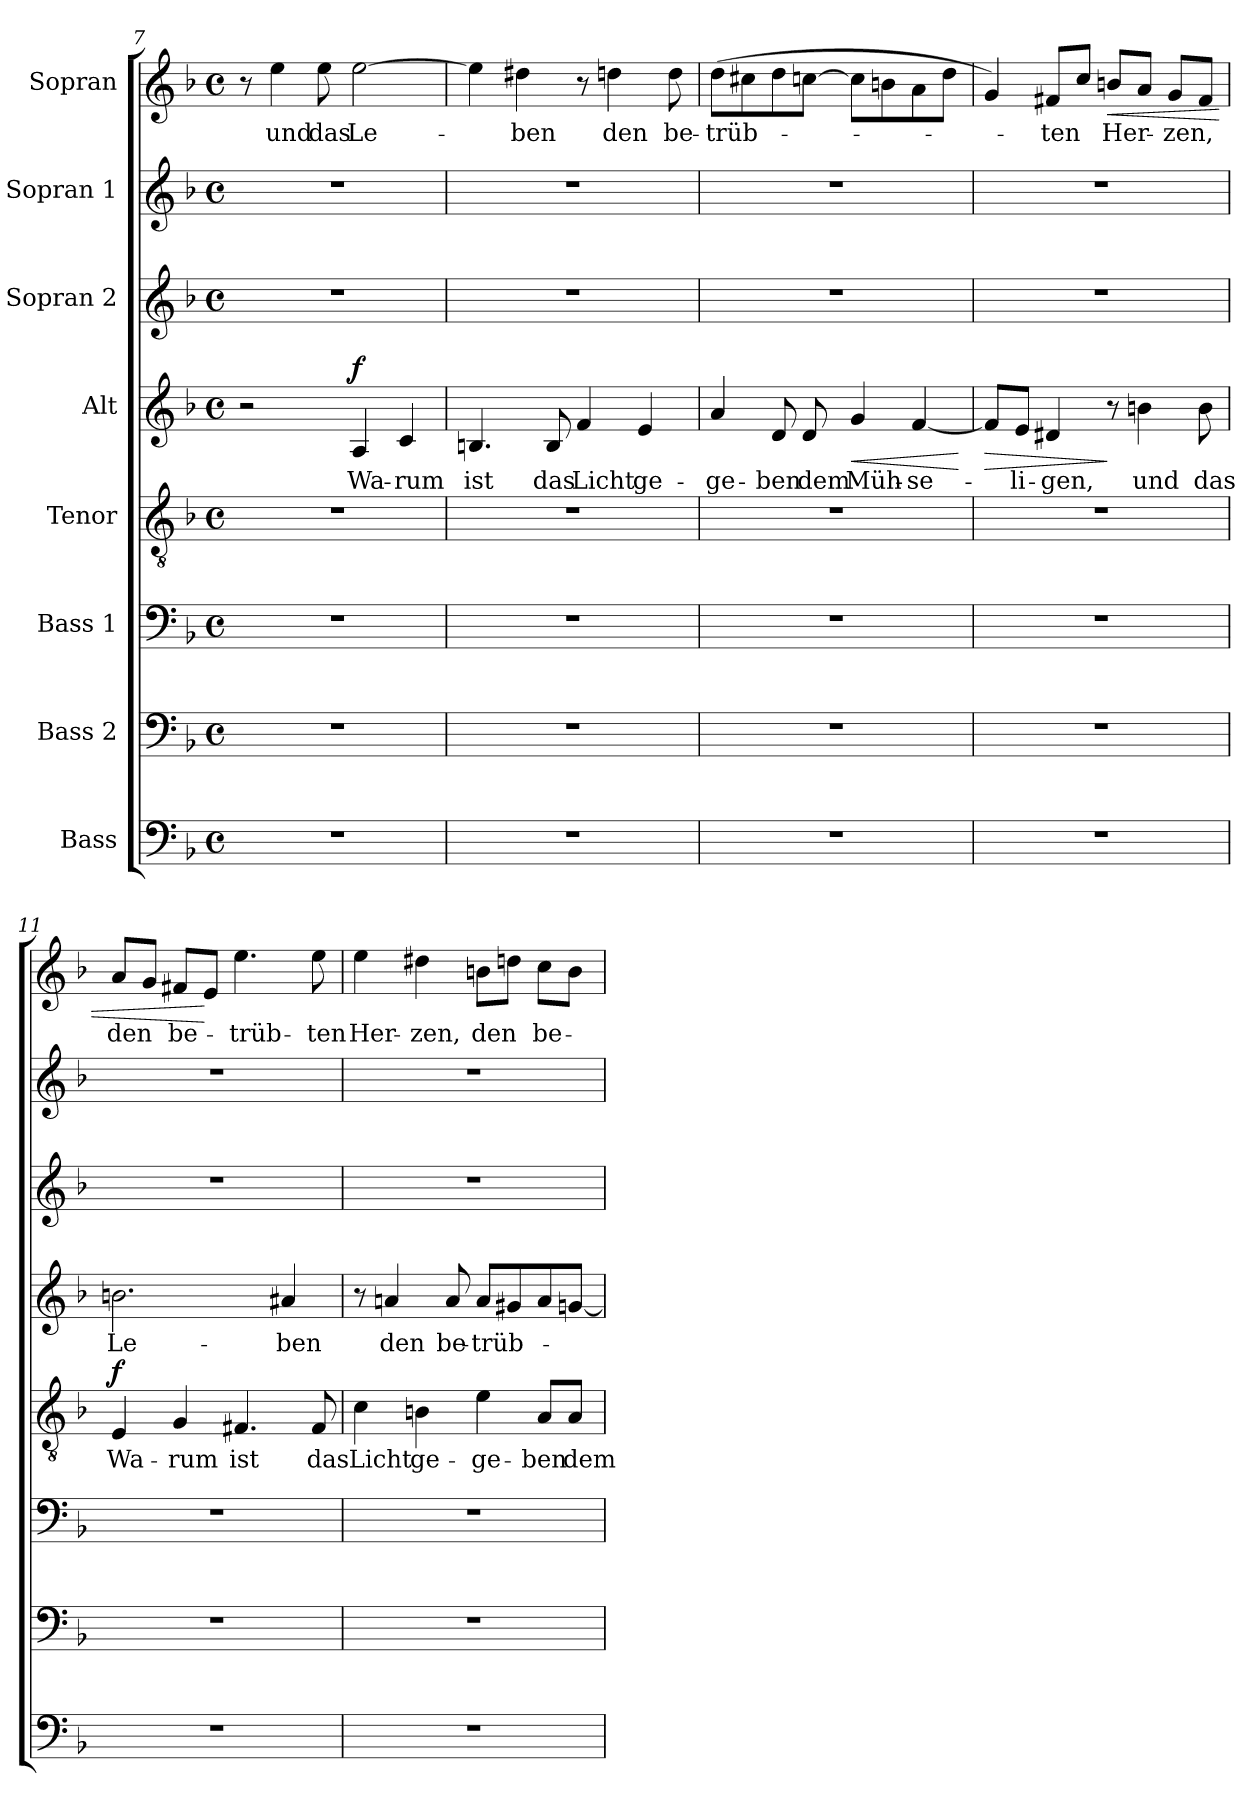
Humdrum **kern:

**kern	**kern	**kern	**kern	**text	**dynam	**kern	**text	**dynam	**kern	**kern	**kern	**text	**dynam
*part8	*part7	*part6	*part5	*part5	*part5	*part4	*part4	*part4	*part3	*part2	*part1	*part1	*part1
*staff8	*staff7	*staff6	*staff5	*staff5	*staff5	*staff4	*staff4	*staff4	*staff3	*staff2	*staff1	*staff1	*staff1
*I"Bass	*I"Bass 2	*I"Bass 1	*I"Tenor	*	*	*I"Alt	*	*	*I"Sopran 2	*I"Sopran 1	*I"Sopran	*	*
*clefF4	*clefF4	*clefF4	*clefGv2	*	*	*clefG2	*	*	*clefG2	*clefG2	*clefG2	*	*
*k[b-]	*k[b-]	*k[b-]	*k[b-]	*	*	*k[b-]	*	*	*k[b-]	*k[b-]	*k[b-]	*	*
*M4/4	*M4/4	*M4/4	*M4/4	*	*	*M4/4	*	*	*M4/4	*M4/4	*M4/4	*	*
*met(c)	*met(c)	*met(c)	*met(c)	*	*	*met(c)	*	*	*met(c)	*met(c)	*met(c)	*	*
=7	=7	=7	=7	=7	=7	=7	=7	=7	=7	=7	=7	=7	=7
1r	1r	1r	1r	.	.	2r	.	.	1r	1r	8r	.	.
.	.	.	.	.	.	.	.	.	.	.	4ee\	und	.
.	.	.	.	.	.	.	.	.	.	.	8ee\	das	.
!	!	!	!	!	!	!	!	!LO:DY:a	!	!	!	!	!
.	.	.	.	.	.	4A/	Wa-	f	.	.	[2ee\	Le-	.
.	.	.	.	.	.	4c/	-rum	.	.	.	.	.	.
!!LO:LB:g=z
=8	=8	=8	=8	=8	=8	=8	=8	=8	=8	=8	=8	=8	=8
1r	1r	1r	1r	.	.	4.Bn/	ist	.	1r	1r	4ee\]	.	.
.	.	.	.	.	.	.	.	.	.	.	4dd#X\	-ben	.
.	.	.	.	.	.	8B/	das	.	.	.	.	.	.
.	.	.	.	.	.	4f/	Licht	.	.	.	8r	.	.
.	.	.	.	.	.	.	.	.	.	.	4ddn\	den	.
.	.	.	.	.	.	4e/	ge-	.	.	.	.	.	.
.	.	.	.	.	.	.	.	.	.	.	8dd\	be-	.
=9	=9	=9	=9	=9	=9	=9	=9	=9	=9	=9	=9	=9	=9
1r	1r	1r	1r	.	.	4a/	-ge-	.	1r	1r	(8dd\L	-trüb-	.
.	.	.	.	.	.	.	.	.	.	.	8cc#X\	.	.
.	.	.	.	.	.	8d/	-ben	.	.	.	8dd\	.	.
.	.	.	.	.	.	8d/	dem	.	.	.	[8ccn\J	.	.
!	!	!	!	!	!	!	!	!LO:HP:b	!	!	!	!	!
.	.	.	.	.	.	4g/	Müh-	<	.	.	8cc\L]	.	.
.	.	.	.	.	.	.	.	.	.	.	8bn\	.	.
.	.	.	.	.	.	[4f/	-se-	.	.	.	8a\	.	.
.	.	.	.	.	.	.	.	.	.	.	8dd\J	.	.
.	.	.	.	.	.	.	.	[	.	.	.	.	.
=10	=10	=10	=10	=10	=10	=10	=10	=10	=10	=10	=10	=10	=10
!	!	!	!	!	!	!	!	!LO:HP:b	!	!	!	!	!
1r	1r	1r	1r	.	.	8f/L]	.	>	1r	1r	4g/)	.	.
.	.	.	.	.	.	8e/J	-li-	.	.	.	.	.	.
.	.	.	.	.	.	4d#X/	-gen,	.	.	.	8f#X/L	-ten	.
.	.	.	.	.	.	.	.	.	.	.	8cc/J	.	.
!	!	!	!	!	!	!	!	!	!	!	!	!	!LO:HP:b
.	.	.	.	.	.	8r	.	]	.	.	8bn/L	Her-	<
.	.	.	.	.	.	4bn\	und	.	.	.	8a/J	.	.
.	.	.	.	.	.	.	.	.	.	.	8g/L	-zen,	.
.	.	.	.	.	.	8b\	das	.	.	.	8f#/J	.	.
=11	=11	=11	=11	=11	=11	=11	=11	=11	=11	=11	=11	=11	=11
!	!	!	!	!	!LO:DY:a	!	!	!	!	!	!	!	!
1r	1r	1r	4E/	Wa-	f	2.bn\	Le-	.	1r	1r	8a/L	den	.
.	.	.	.	.	.	.	.	.	.	.	8g/J	.	.
.	.	.	4G/	rum	.	.	.	.	.	.	8f#X/L	be-	.
.	.	.	.	.	.	.	.	.	.	.	8e/J	.	[
.	.	.	4.F#X/	ist	.	.	.	.	.	.	4.ee\	-trüb-	.
.	.	.	.	.	.	4a#X/	-ben	.	.	.	.	.	.
.	.	.	8F#/	das	.	.	.	.	.	.	8ee\	-ten	.
=12	=12	=12	=12	=12	=12	=12	=12	=12	=12	=12	=12	=12	=12
1r	1r	1r	4c\	Licht	.	8r	.	.	1r	1r	4ee\	Her-	.
.	.	.	.	.	.	4an/	den	.	.	.	.	.	.
.	.	.	4Bn\	ge-	.	.	.	.	.	.	4dd#X\	-zen,	.
.	.	.	.	.	.	8a/	be-	.	.	.	.	.	.
.	.	.	4e\	ge-	.	8a/L	-trüb-	.	.	.	8bn\L	-den	.
.	.	.	.	.	.	8g#X/	.	.	.	.	8ddn\J	.	.
.	.	.	8A/L	ben	.	8a/	.	.	.	.	8cc\L	be-	.
.	.	.	8A/J	dem	.	[8gn/J	.	.	.	.	8b\J	.	.
=	=	=	=	=	=	=	=	=	=	=	=	=	=
*-	*-	*-	*-	*-	*-	*-	*-	*-	*-	*-	*-	*-	*-
